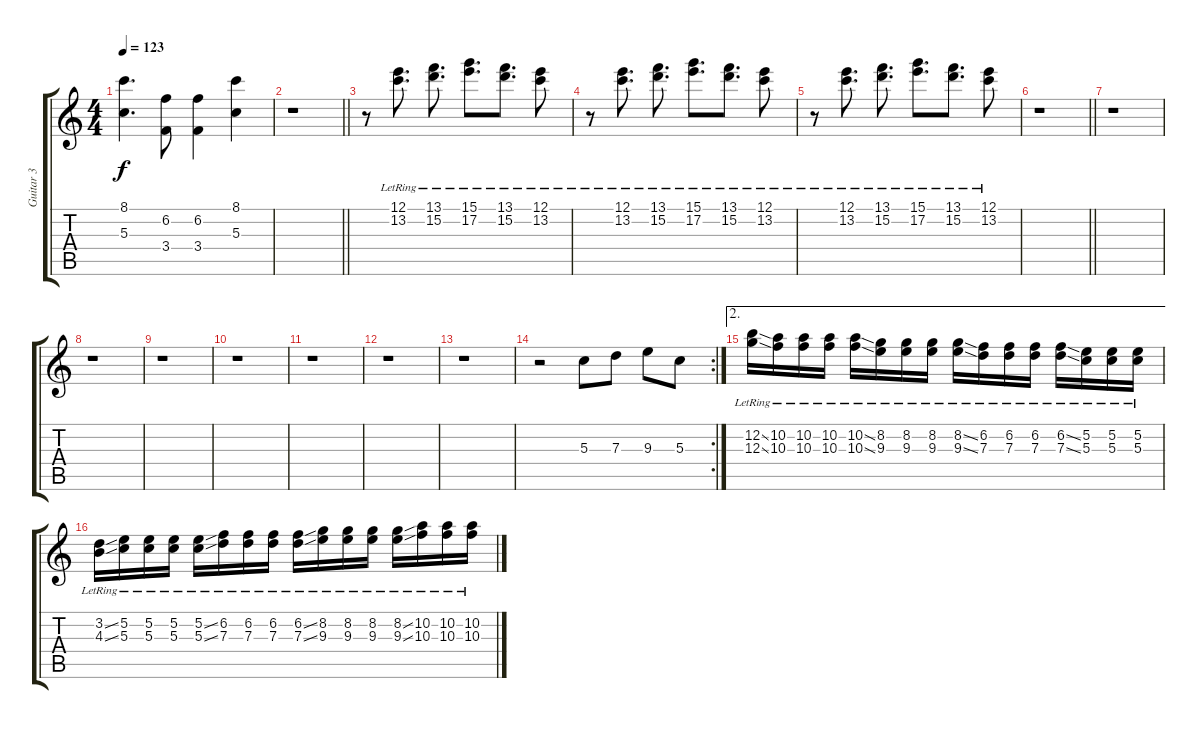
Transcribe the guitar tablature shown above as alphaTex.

\track ("Guitar 3" "Guitar 3") {instrument acousticguitarsteel}
\staff {score tabs}
\tuning (E4 B3 G3 D3 A2 E2) {hide}
\ts (4 4)
\tempo 123
\clef g2
\ks c
(8.1 5.3).4{d dy f} (6.2 3.4).8 (6.2 3.4).4 (8.1 5.3).4 |
\barLineRight lightlight
r.1 |
r.8 (12.1{lr} 13.2{lr}).8{d volume 12 balance 8} (13.1{lr} 15.2{lr}).8{d} (15.1{lr} 17.2{lr}).8{d} (13.1{lr} 15.2{lr}).8{d} (12.1{lr} 13.2{lr}).8 |
r.8 (12.1{lr} 13.2{lr}).8{d} (13.1{lr} 15.2{lr}).8{d} (15.1{lr} 17.2{lr}).8{d} (13.1{lr} 15.2{lr}).8{d} (12.1{lr} 13.2{lr}).8 |
r.8 (12.1{lr} 13.2{lr}).8{d} (13.1{lr} 15.2{lr}).8{d} (15.1{lr} 17.2{lr}).8{d} (13.1{lr} 15.2{lr}).8{d} (12.1{lr} 13.2{lr}).8 |
\barLineRight lightlight
r.1{balance 6} |
r.1 |
r.1 |
r.1 |
r.1 |
r.1 |
r.1 |
r.1 |
\rc 2
r.2 5.3.8{volume 11} 7.3.8 9.3.8 5.3.8 |
\ae 2
(12.2{ss lr} 12.3{ss lr}).16 (10.2{lr} 10.3{lr}).16 (10.2{lr} 10.3{lr}).16 (10.2{lr} 10.3{lr}).16 (10.2{ss lr} 10.3{ss lr}).16 (8.2{lr} 9.3{lr}).16 (8.2{lr} 9.3{lr}).16 (8.2{lr} 9.3{lr}).16 (8.2{ss lr} 9.3{ss lr}).16 (6.2{lr} 7.3{lr}).16 (6.2{lr} 7.3{lr}).16 (6.2{lr} 7.3{lr}).16 (6.2{ss lr} 7.3{ss lr}).16 (5.2{lr} 5.3{lr}).16 (5.2{lr} 5.3{lr}).16 (5.2{lr} 5.3{lr}).16 |
(3.2{ss lr} 4.3{ss lr}).16 (5.2{lr} 5.3{lr}).16 (5.2{lr} 5.3{lr}).16 (5.2{lr} 5.3{lr}).16 (5.2{ss lr} 5.3{ss lr}).16 (6.2{lr} 7.3{lr}).16 (6.2{lr} 7.3{lr}).16 (6.2{lr} 7.3{lr}).16 (6.2{ss lr} 7.3{ss lr}).16 (8.2{lr} 9.3{lr}).16 (8.2{lr} 9.3{lr}).16 (8.2{lr} 9.3{lr}).16 (8.2{ss lr} 9.3{ss lr}).16 (10.2{lr} 10.3{lr}).16 (10.2{lr} 10.3{lr}).16 (10.2{lr} 10.3{lr}).16
